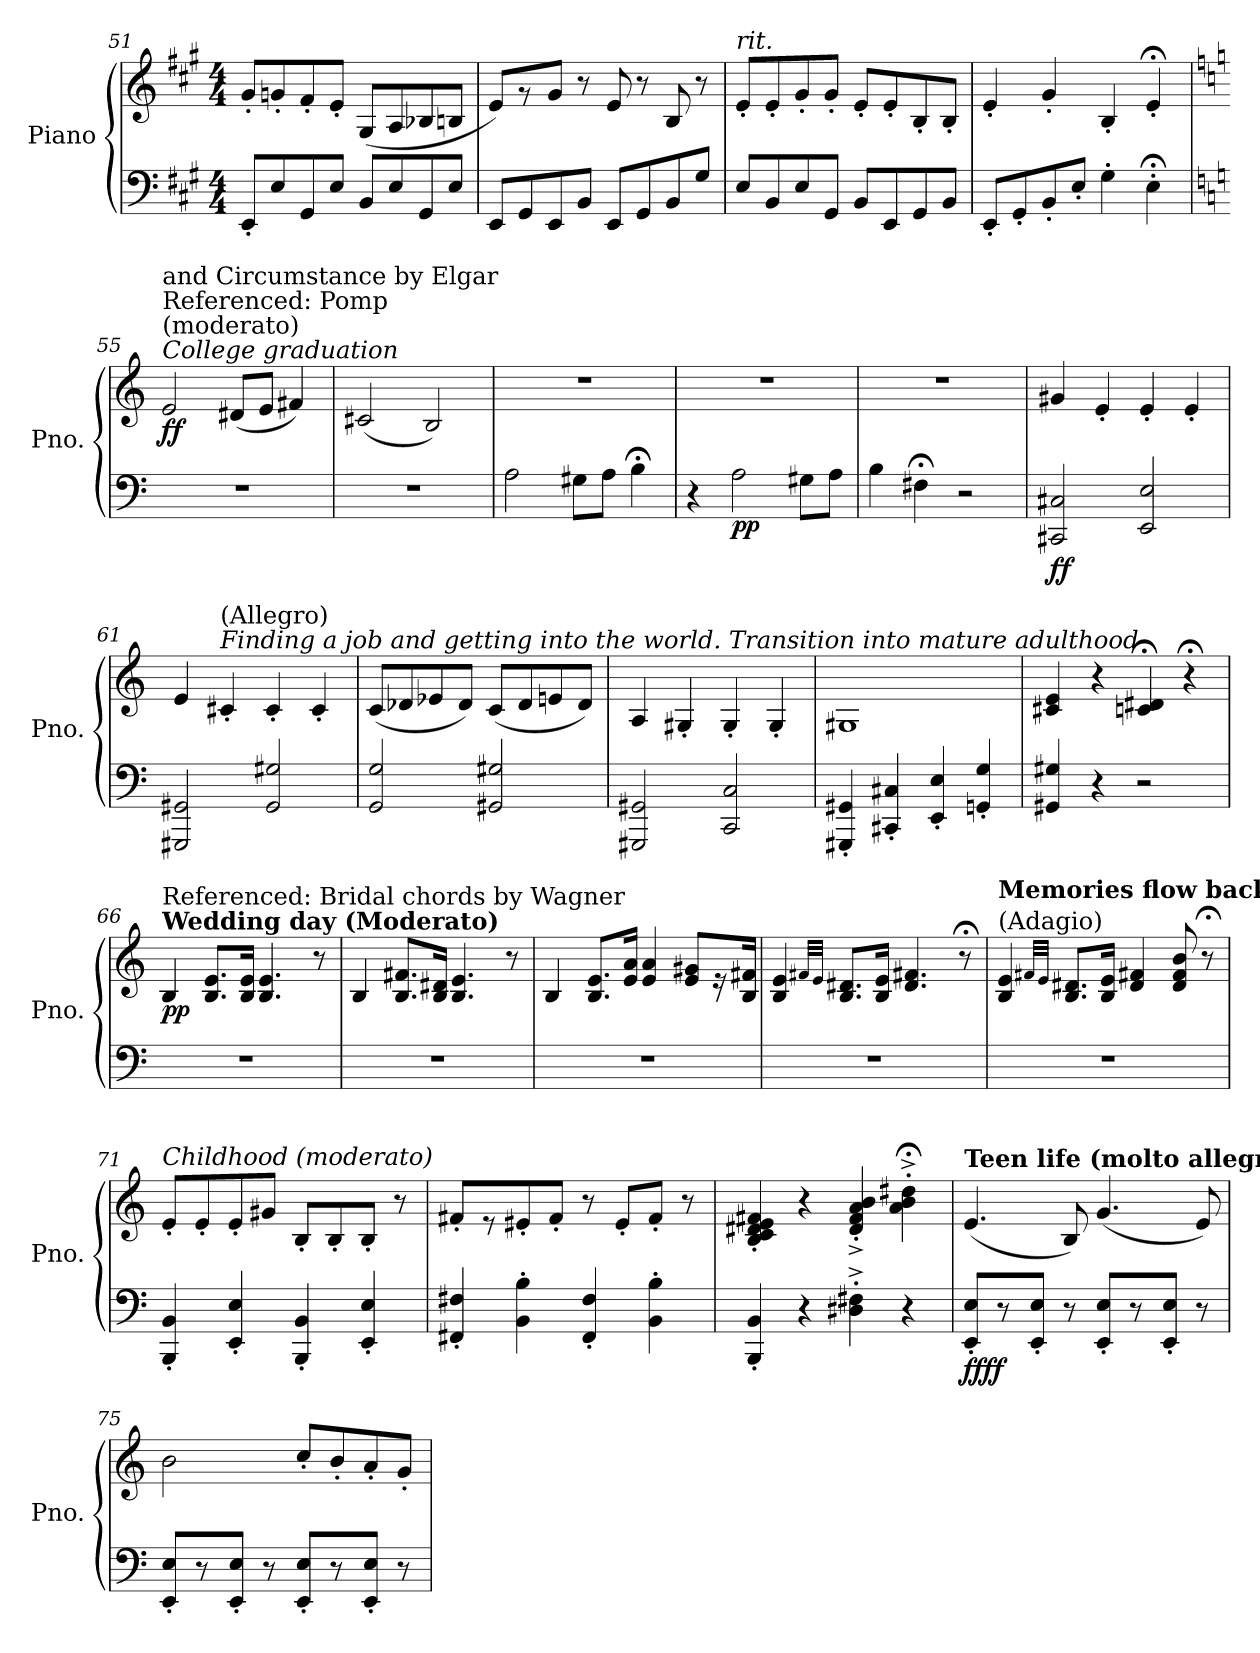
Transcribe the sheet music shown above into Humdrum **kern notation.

**kern	**kern	**dynam
*part1	*part1	*part1
*staff2	*staff1	*staff1/2
*I"Piano	*	*
*I'Pno.	*	*
!!LO:PB:g=z
*clefF4	*clefG2	*
*k[f#c#g#]	*k[f#c#g#]	*
*M4/4	*M4/4	*
=51	=51	=51
8EE'/L	8g#'/L	.
8E/	8gn'/	.
8GG#/	8f#'/	.
8E/J	8e'/J	.
8BB/L	(8G#/L	.
8E/	8A/	.
8GG#/	8B-X/	.
8E/J	8Bn/J	.
=52	=52	=52
8EE/L	8e/L)	.
8GG#/	8r	.
8EE/	8g#/J	.
8BB/J	8r	.
8EE/L	8e/	.
8GG#/	8r	.
8BB/	8B/	.
8G#/J	8r	.
=53	=53	=53
!	!LO:TX:a:i:t=rit.	!
8E/L	8e'/L	.
8BB/	8e'/	.
*	*MM150	*
8E/	8g#'/	.
8GG#/J	8g#'/J	.
8BB/L	8e'/L	.
8EE/	8e'/	.
8GG#/	8B'/	.
*	*MM130	*
8BB/J	8B'/J	.
=54	=54	=54
8EE'/L	4e'/	.
8GG#'/	.	.
*	*MM100	*
8BB'/	4g#'/	.
8E'/J	.	.
4G#'\	4B'/	.
*	*MM80	*
4E;<'\	4e;<'/	.
=55	=55	=55
*k[]	*k[]	*
*	*MM108	*
!	!LO:TX:a:i:t=College graduation	!
!	!LO:TX:a:t=(moderato)	!
!	!LO:TX:a:t=Referenced&colon; Pomp	!
!	!LO:TX:a:t=and Circumstance by Elgar	!
!	!	!LO:DY:b
1r	2e/	ff
.	(8d#X/L	.
.	8e/J	.
.	4f#X/)	.
!!LO:LB:g=z
=56	=56	=56
1r	(2c#X/	.
.	2B/)	.
=57	=57	=57
2A\	1r	.
8G#X\L	.	.
8A\J	.	.
4B;<\	.	.
=58	=58	=58
4r	1r	.
!	!	!LO:DY:b=2
2A\	.	pp
8G#X\L	.	.
8A\J	.	.
=59	=59	=59
4B\	1r	.
4F#X;<\	.	.
2r	.	.
=60	=60	=60
*	*MM120	*
!	!	!LO:DY:b=2
!	!	!LO:DY:n=1:b
2CC#X/ 2C#X/	4g#X/	f f
.	4e'/	.
2EE/ 2E/	4e'/	.
.	4e'/	.
=61	=61	=61
2GGG#X/ 2GG#X/	4e/	.
!	!LO:TX:a:i:t=Finding a job and getting into the world. Transition into mature adulthood	!
!	!LO:TX:a:t=(Allegro)	!
.	4c#X'/	.
2GG#/ 2G#X/	4c#'/	.
.	4c#'/	.
=62	=62	=62
2GG/ 2G/	(8c/L	.
.	8d-X/	.
.	8e-X/	.
.	8d-/J)	.
2GG#X/ 2G#X/	(8c/L	.
.	8d-/	.
.	8en/	.
.	8d-/J)	.
!!LO:LB:g=z
=63	=63	=63
2GGG#X/ 2GG#X/	4A/	.
.	4G#X'/	.
2CC/ 2C/	4G#'/	.
.	4G#'/	.
=64	=64	=64
4GGG#X/' 4GG#X/'	1G#X	.
4CC#X/' 4C#X/'	.	.
4EE/' 4E/'	.	.
4GGn/' 4G/'	.	.
=65	=65	=65
4GG#X/ 4G#X/	4c#X/ 4e/	.
4r	4r	.
2r	4cn/;< 4d#X/;<	.
.	4r;<	.
=66	=66	=66
*	*MM108	*
!	!LO:TX:a:B:t=Wedding day (Moderato)	!
!	!LO:TX:a:t=Referenced&colon; Bridal chords by Wagner	!
!	!	!LO:DY:b
!	!	!LO:DY:n=1:b
1r	4B/	p p
.	8.B/ 8.e/L	.
.	16B/ 16e/Jk	.
.	4.B/ 4.e/	.
.	8r	.
=67	=67	=67
1r	4B/	.
.	8.B/ 8.f#X/L	.
.	16B/ 16d#X/Jk	.
.	4.B/ 4.e/	.
.	8r	.
!!LO:LB:g=z
=68	=68	=68
1r	4B/	.
.	8.B/ 8.e/L	.
.	16e/ 16a/Jk	.
.	4e/ 4a/	.
.	8e/ 8g#X/L	.
.	16r	.
.	16B/ 16f#X/Jk	.
=69	=69	=69
1r	4B/ 4e/	.
.	32qf#X/LLL	.
.	32qe/JJJ	.
.	8.B/ 8.d#X/L	.
.	16B/ 16e/Jk	.
.	4.d#/ 4.f#/	.
.	8r;<	.
=70	=70	=70
*	*MM66	*
!	!LO:TX:a:B:t=Memories flow back	!
!	!LO:TX:a:t=(Adagio)	!
1r	4B/ 4e/	.
.	32qf#X/LLL	.
.	32qe/JJJ	.
.	8.B/ 8.d#X/L	.
.	16B/ 16e/Jk	.
.	4d#/ 4f#/	.
.	8d#/ 8f#/ 8b/	.
.	8r;<	.
=71	=71	=71
*	*MM108	*
!	!LO:TX:a:i:t=Childhood (moderato)	!
!	!	!LO:DY:b=2
!	!	!LO:DY:n=1:b
4BBB/' 4BB/'	8e'/L	mf mf
.	8e'/	.
4EE/' 4E/'	8e'/	.
.	8g#X/J	.
4BBB/' 4BB/'	8B'/L	.
.	8B'/	.
4EE/' 4E/'	8B'/J	.
.	8r	.
!!LO:LB:g=z
=72	=72	=72
4FF#X/' 4F#X/'	8f#X'/L	.
.	8r	.
4BB\' 4B\'	8e#X'/	.
.	8f#'/J	.
4FF#/' 4F#/'	8r	.
.	8e#'/L	.
4BB\' 4B\'	8f#'/J	.
.	8r	.
=73	=73	=73
4BBB/' 4BB/'	4B/' 4c/' 4d#X/' 4e/' 4f#X/'	.
4r	4r	.
4D#X\^' 4F#X\^'	4d#/^' 4f#/^' 4a/^' 4b/^'	.
4r	4a\;<^' 4b\;<^' 4dd#X\;<^'	.
=74	=74	=74
*	*MM140	*
!	!LO:TX:a:B:t=Teen life (molto allegro)	!
!	!	!LO:DY:b=2
!	!	!LO:DY:n=1:b
8EE/' 8E/'L	(4.e/	ff ff
8r	.	.
8EE/' 8E/'J	.	.
8r	8B/)	.
8EE/' 8E/'L	(4.g/	.
8r	.	.
8EE/' 8E/'J	.	.
8r	8e/)	.
=75	=75	=75
8EE/' 8E/'L	2b\	.
8r	.	.
8EE/' 8E/'J	.	.
8r	.	.
8EE/' 8E/'L	8cc'/L	.
8r	8b'/	.
8EE/' 8E/'J	8a'/	.
8r	8g'/J	.
=	=	=
*-	*-	*-
